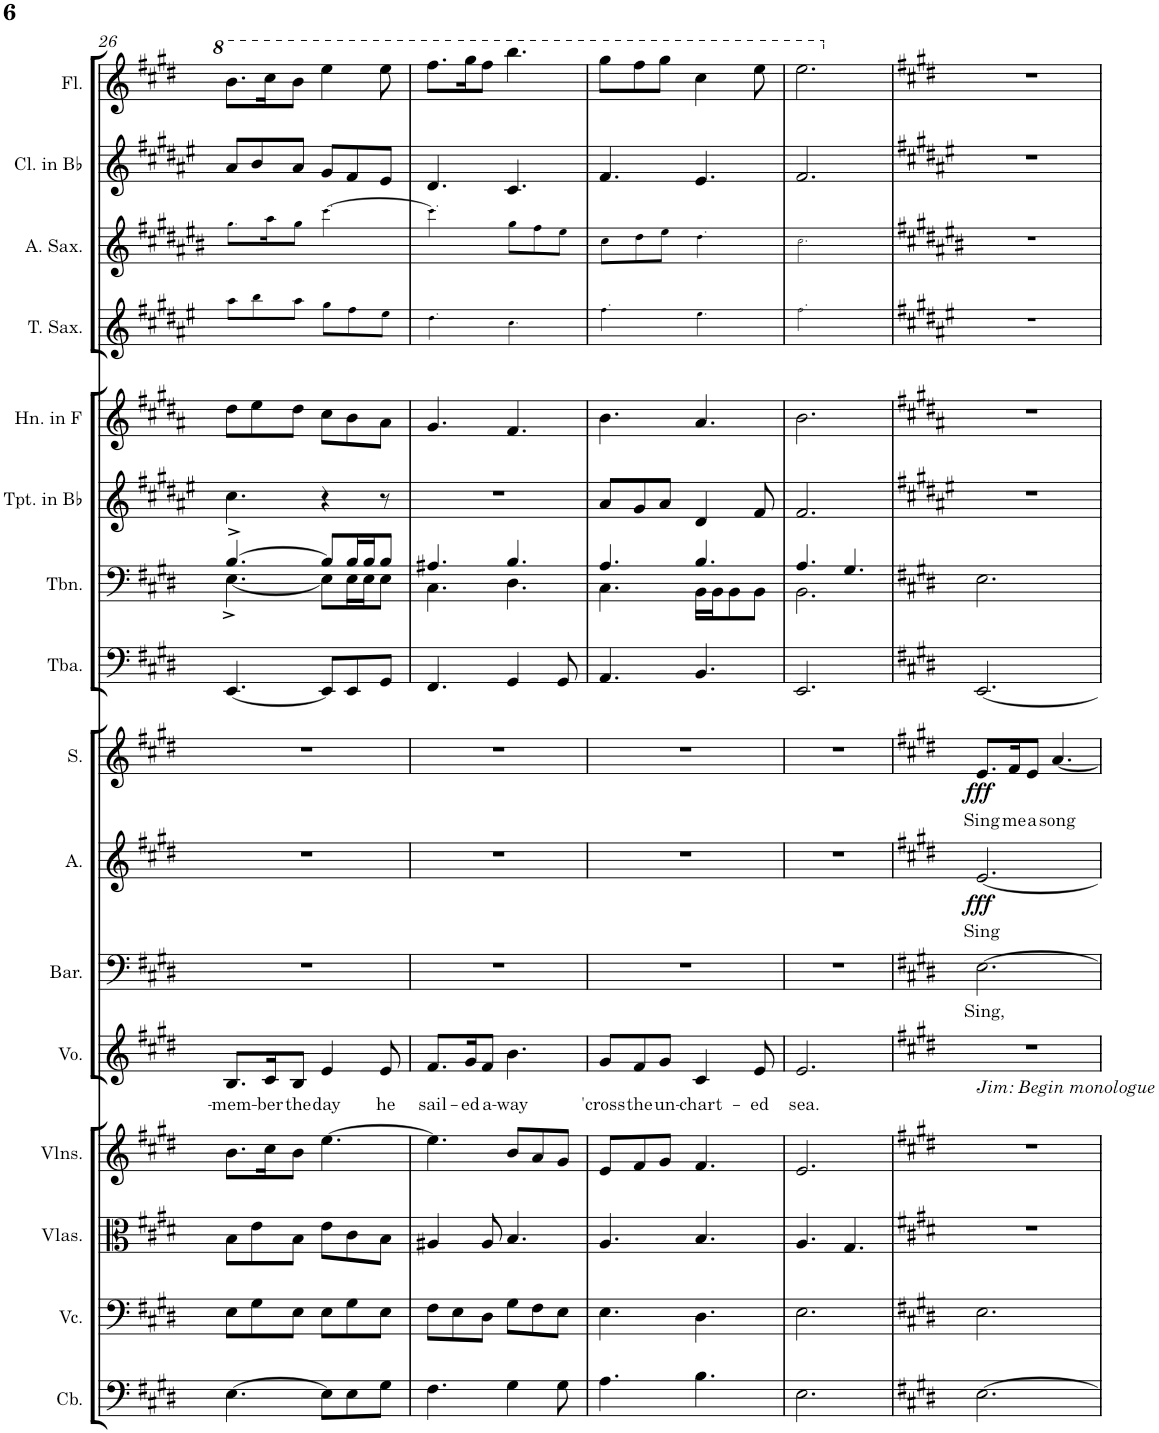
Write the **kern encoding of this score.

**kern	**kern	**kern	**kern	**kern	**text	**kern	**text	**kern	**text	**dynam	**kern	**text	**dynam	**kern	**kern	**kern	**kern	**kern	**kern	**kern	**kern
*part16	*part15	*part14	*part13	*part12	*part12	*part11	*part11	*part10	*part10	*part10	*part9	*part9	*part9	*part8	*part7	*part6	*part5	*part4	*part3	*part2	*part1
*staff16	*staff15	*staff14	*staff13	*staff12	*staff12	*staff11	*staff11	*staff10	*staff10	*staff10	*staff9	*staff9	*staff9	*staff8	*staff7	*staff6	*staff5	*staff4	*staff3	*staff2	*staff1
*I"Contrabass	*I"Violoncello	*I"Violas	*I"Violins	*I"Voice	*	*I"Baritone	*	*I"Alto	*	*	*I"Soprano	*	*	*I"Tuba	*I"Trombone	*I"Trumpet in Bb	*I"Horn in F	*I"Tenor Saxophone	*I"Alto Saxophone	*I"Clarinet in Bb	*I"Flute
*I'Cb.	*I'Vc.	*I'Vlas.	*I'Vlns.	*I'Vo.	*	*I'Bar.	*	*I'A.	*	*	*I'S.	*	*	*I'Tba.	*I'Tbn.	*I'Tpt. in Bb	*I'Hn. in F	*I'T. Sax.	*I'A. Sax.	*I'Cl. in Bb	*I'Fl.
!!LO:PB:g=z
*clefF4	*clefF4	*clefC3	*clefG2	*clefG2	*	*clefF4	*	*clefG2	*	*	*clefG2	*	*	*clefF4	*clefF4	*clefG2	*clefG2	*clefG2	*clefG2	*clefG2	*clefG2
*Trd7c12	*	*	*	*	*	*	*	*	*	*	*	*	*	*	*	*Trd1c2	*Trd4c7	*Trd8c14	*Trd5c9	*Trd1c2	*
*k[f#c#g#d#]	*k[f#c#g#d#]	*k[f#c#g#d#]	*k[f#c#g#d#]	*k[f#c#g#d#]	*	*k[f#c#g#d#]	*	*k[f#c#g#d#]	*	*	*k[f#c#g#d#]	*	*	*k[f#c#g#d#]	*k[f#c#g#d#]	*k[f#c#g#d#a#e#]	*k[f#c#g#d#a#]	*k[f#c#g#d#a#e#]	*k[f#c#g#d#a#e#b#]	*k[f#c#g#d#a#e#]	*k[f#c#g#d#]
*M6/8	*M6/8	*M6/8	*M6/8	*M6/8	*	*M6/8	*	*M6/8	*	*	*M6/8	*	*	*M6/8	*M6/8	*M6/8	*M6/8	*M6/8	*M6/8	*M6/8	*M6/8
=26	=26	=26	=26	=26	=26	=26	=26	=26	=26	=26	=26	=26	=26	=26	=26	=26	=26	=26	=26	=26	=26
!	!	!	!	!	!LO:LY:b	!	!	!	!	!	!	!	!	!	!	!	!	!	!	!	!
*	*	*	*	*	*	*	*	*	*	*	*	*	*	*	*^	*	*	*	*	*	*
[4.E\	8E\L	8B\L	8.b\L	8.B/L	-mem-	2.r	.	2.r	.	.	2.r	.	.	[4.EE/	[4.B^/	[4.E^\	4.cc#\	8dd#\L	8aa#!\L	8.gg#!\L	8a#/L	8.bb\L
.	8G#\	8e\	.	.	.	.	.	.	.	.	.	.	.	.	.	.	.	8ee\	8bb!\	.	8b/	.
!	!	!	!	!	!LO:LY:b	!	!	!	!	!	!	!	!	!	!	!	!	!	!	!	!	!
.	.	.	16cc#\K	16c#/K	-ber	.	.	.	.	.	.	.	.	.	.	.	.	.	.	16aa#!\K	.	16ccc#\K
!	!	!	!	!	!LO:LY:b	!	!	!	!	!	!	!	!	!	!	!	!	!	!	!	!	!
.	8E\J	8B\J	8b\J	8B/J	the	.	.	.	.	.	.	.	.	.	.	.	.	8dd#\J	8aa#!\J	8gg#!\J	8a#/J	8bb\J
!	!	!	!	!	!LO:LY:b	!	!	!	!	!	!	!	!	!	!	!	!	!	!	!	!	!
8E\L]	8E\L	8e\L	[4.ee\	4e/	day	.	.	.	.	.	.	.	.	8EE/L]	8B/L]	8E\L]	4r	8cc#\L	8gg#!\L	[4.ccc#!\	8g#/L	4eee\
8E\	8G#\	8c#\	.	.	.	.	.	.	.	.	.	.	.	8EE/	16B/L	16E\L	.	8b\	8ff#!\	.	8f#/	.
.	.	.	.	.	.	.	.	.	.	.	.	.	.	.	16B/J	16E\J	.	.	.	.	.	.
!	!	!	!	!	!LO:LY:b	!	!	!	!	!	!	!	!	!	!	!	!	!	!	!	!	!
8G#\J	8E\J	8B\J	.	8e/	he	.	.	.	.	.	.	.	.	8GG#/J	8B/J	8E\J	8r	8a#\J	8ee#!\J	.	8e#/J	8eee\
=27	=27	=27	=27	=27	=27	=27	=27	=27	=27	=27	=27	=27	=27	=27	=27	=27	=27	=27	=27	=27	=27	=27
!	!	!	!	!	!LO:LY:b	!	!	!	!	!	!	!	!	!	!	!	!	!	!	!	!	!
4.F#\	8F#\L	4A#X/	4.ee\]	8.f#/L	sail-	2.r	.	2.r	.	.	2.r	.	.	4.FF#/	4.A#X/	4.C#\	2.r	4.g#/	4.dd#!\	4.ccc#!\]	4.d#/	8.fff#\L
.	8E\	.	.	.	.	.	.	.	.	.	.	.	.	.	.	.	.	.	.	.	.	.
!	!	!	!	!	!LO:LY:b	!	!	!	!	!	!	!	!	!	!	!	!	!	!	!	!	!
.	.	.	.	16g#/K	-ed	.	.	.	.	.	.	.	.	.	.	.	.	.	.	.	.	16ggg#\K
!	!	!	!	!	!LO:LY:b	!	!	!	!	!	!	!	!	!	!	!	!	!	!	!	!	!
.	8D#\J	8A#/	.	8f#/J	a-	.	.	.	.	.	.	.	.	.	.	.	.	.	.	.	.	8fff#\J
!	!	!	!	!	!LO:LY:b	!	!	!	!	!	!	!	!	!	!	!	!	!	!	!	!	!
4G#\	8G#\L	4.B/	8b/L	4.b\	-way	.	.	.	.	.	.	.	.	4GG#/	4.B/	4.D#\	.	4.f#/	4.cc#!\	8gg#!\L	4.c#/	4.bbb\
.	8F#\	.	8a/	.	.	.	.	.	.	.	.	.	.	.	.	.	.	.	.	8ff#!\	.	.
8G#\	8E\J	.	8g#/J	.	.	.	.	.	.	.	.	.	.	8GG#/	.	.	.	.	.	8ee#!\J	.	.
=28	=28	=28	=28	=28	=28	=28	=28	=28	=28	=28	=28	=28	=28	=28	=28	=28	=28	=28	=28	=28	=28	=28
!	!	!	!	!	!LO:LY:b	!	!	!	!	!	!	!	!	!	!	!	!	!	!	!	!	!
4.A\	4.E\	4.A/	8e/L	8g#/L	'cross	2.r	.	2.r	.	.	2.r	.	.	4.AA/	4.A/	4.C#\	8a#/L	4.b\	4.ff#!\	8cc#!\L	4.f#/	8ggg#\L
!	!	!	!	!	!LO:LY:b	!	!	!	!	!	!	!	!	!	!	!	!	!	!	!	!	!
.	.	.	8f#/	8f#/	the	.	.	.	.	.	.	.	.	.	.	.	8g#/	.	.	8dd#!\	.	8fff#\
!	!	!	!	!	!LO:LY:b	!	!	!	!	!	!	!	!	!	!	!	!	!	!	!	!	!
.	.	.	8g#/J	8g#/J	un-	.	.	.	.	.	.	.	.	.	.	.	8a#/J	.	.	8ee#!\J	.	8ggg#\J
!	!	!	!	!	!LO:LY:b	!	!	!	!	!	!	!	!	!	!	!	!	!	!	!	!	!
4.B\	4.D#\	4.B/	4.f#/	4c#/	-chart-	.	.	.	.	.	.	.	.	4.BB/	4.B/	16BB\LL	4d#/	4.a#/	4.ee#!\	4.dd#!\	4.e#/	4ccc#\
.	.	.	.	.	.	.	.	.	.	.	.	.	.	.	.	16BB\J	.	.	.	.	.	.
.	.	.	.	.	.	.	.	.	.	.	.	.	.	.	.	8BB\	.	.	.	.	.	.
!	!	!	!	!	!LO:LY:b	!	!	!	!	!	!	!	!	!	!	!	!	!	!	!	!	!
.	.	.	.	8e/	-ed	.	.	.	.	.	.	.	.	.	.	8BB\J	8f#/	.	.	.	.	8eee\
=29	=29	=29	=29	=29	=29	=29	=29	=29	=29	=29	=29	=29	=29	=29	=29	=29	=29	=29	=29	=29	=29	=29
!	!	!	!	!	!LO:LY:b	!	!	!	!	!	!	!	!	!	!	!	!	!	!	!	!	!
2.E\	2.E\	4.A/	2.e/	2.e/	sea.	2.r	.	2.r	.	.	2.r	.	.	2.EE/	4.A/	2.BB\	2.f#/	2.b\	2.ff#!\	2.cc#!\	2.f#/	2.eee\
.	.	4.G#/	.	.	.	.	.	.	.	.	.	.	.	.	4.G#/	.	.	.	.	.	.	.
*	*	*	*	*	*	*	*	*	*	*	*	*	*	*	*v	*v	*	*	*	*	*	*
=30	=30	=30	=30	=30	=30	=30	=30	=30	=30	=30	=30	=30	=30	=30	=30	=30	=30	=30	=30	=30	=30
*k[f#c#g#d#]	*k[f#c#g#d#]	*k[f#c#g#d#]	*k[f#c#g#d#]	*k[f#c#g#d#]	*	*k[f#c#g#d#]	*	*k[f#c#g#d#]	*	*	*k[f#c#g#d#]	*	*	*k[f#c#g#d#]	*k[f#c#g#d#]	*k[f#c#g#d#a#e#]	*k[f#c#g#d#a#]	*k[f#c#g#d#a#e#]	*k[f#c#g#d#a#e#b#]	*k[f#c#g#d#a#e#]	*k[f#c#g#d#]
!	!	!	!	!LO:TX:b:i:t=Jim&colon; Begin monologue	!	!	!	!	!	!	!	!	!	!	!	!	!	!	!	!	!
!	!	!	!	!	!	!	!LO:LY:b	!	!LO:LY:b	!LO:DY:b	!	!LO:LY:b	!LO:DY:b	!	!	!	!	!	!	!	!
[2.E\	2.E\	2.r	2.r	2.r	.	[2.E\	Sing,	[2.e/	Sing	fff	8.e/L	Sing	fff	[2.EE/	2.E\	2.r	2.r	2.r	2.r	2.r	2.r
!	!	!	!	!	!	!	!	!	!	!	!	!LO:LY:b	!	!	!	!	!	!	!	!	!
.	.	.	.	.	.	.	.	.	.	.	16f#/K	me	.	.	.	.	.	.	.	.	.
!	!	!	!	!	!	!	!	!	!	!	!	!LO:LY:b	!	!	!	!	!	!	!	!	!
.	.	.	.	.	.	.	.	.	.	.	8e/J	a	.	.	.	.	.	.	.	.	.
!	!	!	!	!	!	!	!	!	!	!	!	!LO:LY:b	!	!	!	!	!	!	!	!	!
.	.	.	.	.	.	.	.	.	.	.	[4.a/	song	.	.	.	.	.	.	.	.	.
=	=	=	=	=	=	=	=	=	=	=	=	=	=	=	=	=	=	=	=	=	=
*-	*-	*-	*-	*-	*-	*-	*-	*-	*-	*-	*-	*-	*-	*-	*-	*-	*-	*-	*-	*-	*-
